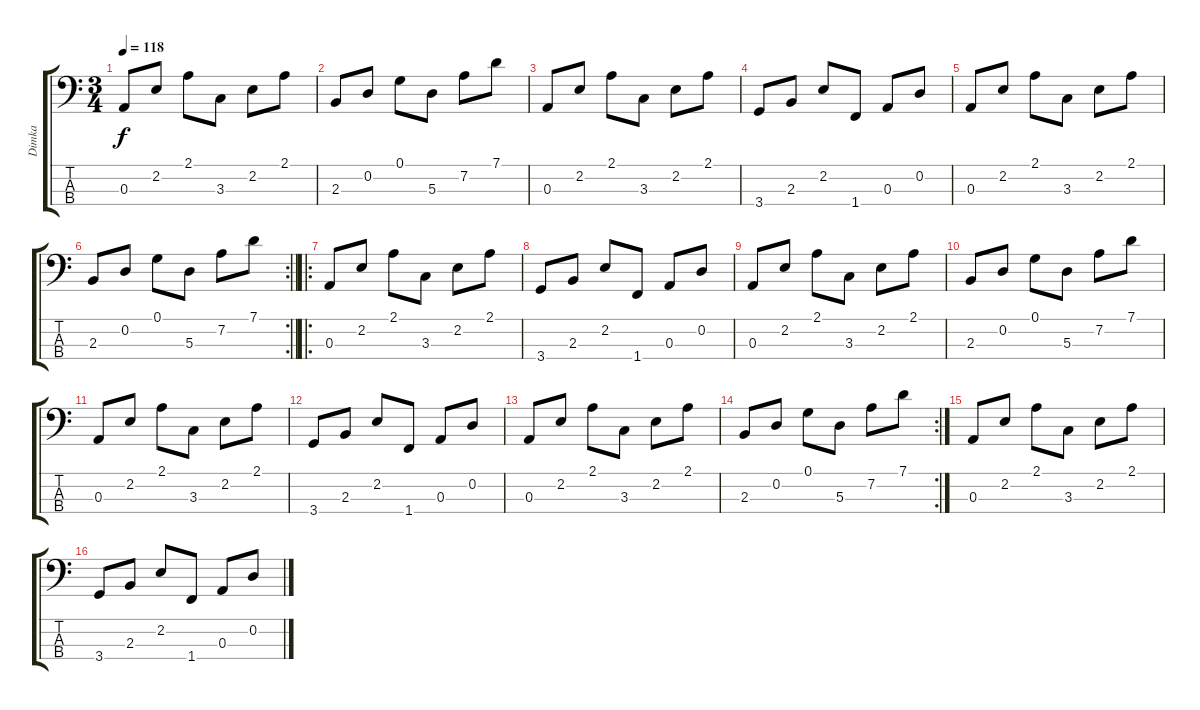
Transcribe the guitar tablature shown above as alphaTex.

\track ("Dimka" "Dimka") {instrument electricbassfinger}
\staff {score tabs}
\tuning (G2 D2 A1 E1) {hide}
\ts (3 4)
\tempo 118
\clef f4
\ks c
0.3.8{dy f} 2.2.8 2.1.8 3.3.8 2.2.8 2.1.8 |
2.3.8 0.2.8 0.1.8 5.3.8 7.2.8 7.1.8 |
0.3.8 2.2.8 2.1.8 3.3.8 2.2.8 2.1.8 |
3.4.8 2.3.8 2.2.8 1.4.8 0.3.8 0.2.8 |
0.3.8 2.2.8 2.1.8 3.3.8 2.2.8 2.1.8 |
\rc 2
\barLineRight lightlight
2.3.8 0.2.8 0.1.8 5.3.8 7.2.8 7.1.8 |
\ro
0.3.8 2.2.8 2.1.8 3.3.8 2.2.8 2.1.8 |
3.4.8 2.3.8 2.2.8 1.4.8 0.3.8 0.2.8 |
0.3.8 2.2.8 2.1.8 3.3.8 2.2.8 2.1.8 |
2.3.8 0.2.8 0.1.8 5.3.8 7.2.8 7.1.8 |
0.3.8 2.2.8 2.1.8 3.3.8 2.2.8 2.1.8 |
3.4.8 2.3.8 2.2.8 1.4.8 0.3.8 0.2.8 |
0.3.8 2.2.8 2.1.8 3.3.8 2.2.8 2.1.8 |
\rc 2
2.3.8 0.2.8 0.1.8 5.3.8 7.2.8 7.1.8 |
0.3.8 2.2.8 2.1.8 3.3.8 2.2.8 2.1.8 |
3.4.8 2.3.8 2.2.8 1.4.8 0.3.8 0.2.8
